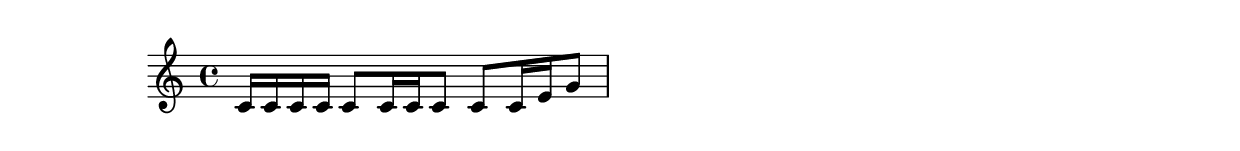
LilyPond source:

\version "1.7.16"

\header {
    texidoc = "French style beaming. In french beaming, the stems do not go to the outer beams."
}

\score { \notes
\relative c'
	 {
	     \property Voice.Beam \override #'french-beaming = ##t
	     [c16 c c c]
	[c8 c16 c16 c8]
	[c8 c16 e16 g8]

    }}
%% new-chords-done %%